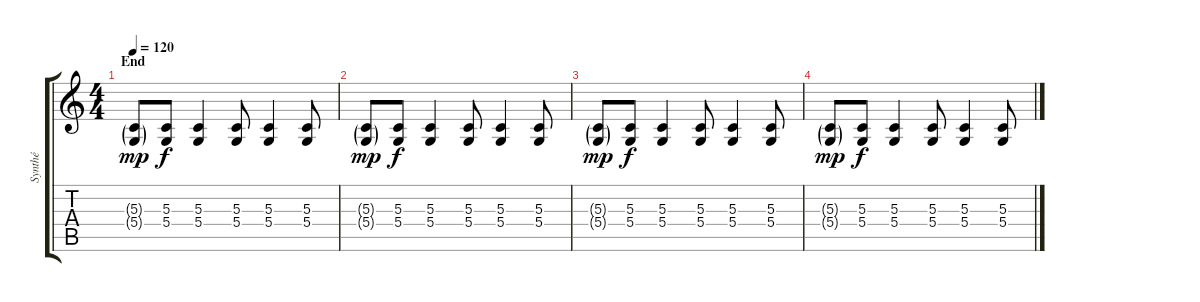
\track ("Synthé" "Synthé") {instrument lead5charang}
\staff {score tabs}
\tuning (E4 B3 G3 D3 A2 E2) {hide}
\ts (4 4)
\section ("" "End")
\tempo 120
\clef g2
\ks c
(5.3{g} 5.4{g}).8{dy mp} (5.3 5.4).8{dy f} (5.3 5.4).4 (5.3 5.4).8 (5.3 5.4).4 (5.3 5.4).8 |
(5.3{g} 5.4{g}).8{dy mp} (5.3 5.4).8{dy f} (5.3 5.4).4 (5.3 5.4).8 (5.3 5.4).4 (5.3 5.4).8 |
(5.3{g} 5.4{g}).8{dy mp} (5.3 5.4).8{dy f} (5.3 5.4).4 (5.3 5.4).8 (5.3 5.4).4 (5.3 5.4).8 |
(5.3{g} 5.4{g}).8{dy mp} (5.3 5.4).8{dy f} (5.3 5.4).4 (5.3 5.4).8 (5.3 5.4).4 (5.3 5.4).8
